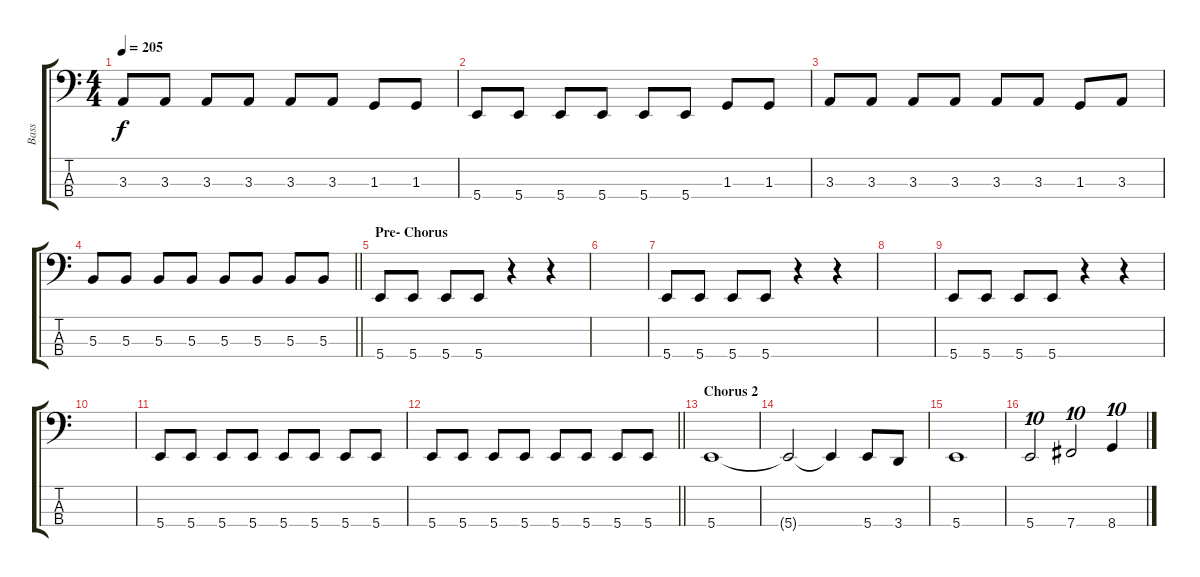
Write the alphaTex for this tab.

\track ("Bass" "Bass") {instrument electricbassfinger}
\staff {score tabs}
\tuning (E2 B1 Gb1 B0) {hide}
\ts (4 4)
\tempo 205
\clef f4
\ks c
3.3.8{dy f} 3.3.8 3.3.8 3.3.8 3.3.8 3.3.8 1.3.8 1.3.8 |
5.4.8 5.4.8 5.4.8 5.4.8 5.4.8 5.4.8 1.3.8 1.3.8 |
3.3.8 3.3.8 3.3.8 3.3.8 3.3.8 3.3.8 1.3.8 3.3.8 |
\barLineRight lightlight
5.3.8 5.3.8 5.3.8 5.3.8 5.3.8 5.3.8 5.3.8 5.3.8 |
\section ("" "Pre- Chorus")
5.4.8{volume 13} 5.4.8 5.4.8 5.4.8 r.4 r.4 |
|
5.4.8 5.4.8 5.4.8 5.4.8 r.4 r.4 |
|
5.4.8 5.4.8 5.4.8 5.4.8 r.4 r.4 |
|
5.4.8 5.4.8 5.4.8 5.4.8 5.4.8 5.4.8 5.4.8 5.4.8 |
\barLineRight lightlight
5.4.8 5.4.8 5.4.8 5.4.8 5.4.8 5.4.8 5.4.8 5.4.8 |
\section ("" "Chorus 2")
5.4.1 |
5.4{t}.2 5.4{t}.4 5.4.8 3.4.8 |
5.4.1 |
5.4.2{tu (10 8)} 7.4.2{tu (10 8)} 8.4.4{tu (10 8)}
